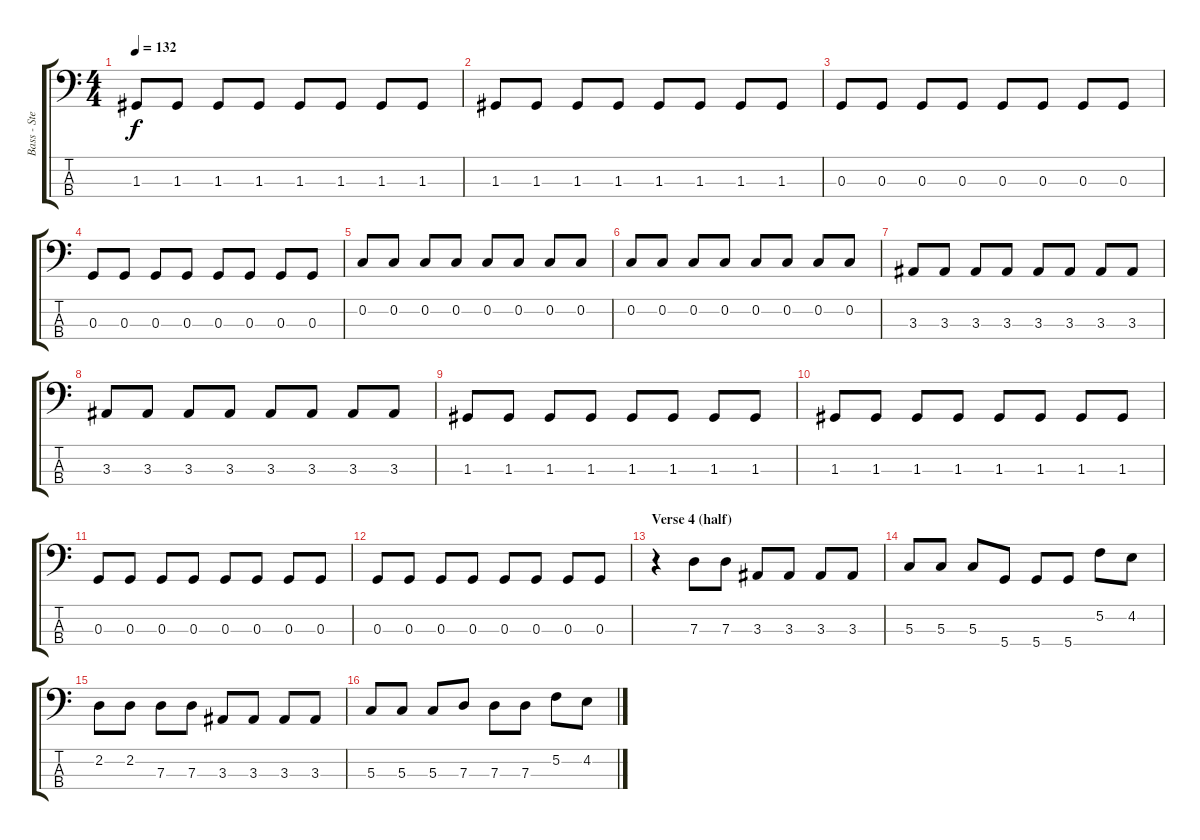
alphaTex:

\track ("Bass - Steve Dawson" "Bass - Ste") {instrument electricbassfinger}
\staff {score tabs}
\tuning (F2 C2 G1 D1) {hide}
\ts (4 4)
\tempo 132
\clef f4
\ks c
1.3.8{dy f} 1.3.8 1.3.8 1.3.8 1.3.8 1.3.8 1.3.8 1.3.8 |
1.3.8 1.3.8 1.3.8 1.3.8 1.3.8 1.3.8 1.3.8 1.3.8 |
0.3.8 0.3.8 0.3.8 0.3.8 0.3.8 0.3.8 0.3.8 0.3.8 |
0.3.8 0.3.8 0.3.8 0.3.8 0.3.8 0.3.8 0.3.8 0.3.8 |
0.2.8 0.2.8 0.2.8 0.2.8 0.2.8 0.2.8 0.2.8 0.2.8 |
0.2.8 0.2.8 0.2.8 0.2.8 0.2.8 0.2.8 0.2.8 0.2.8 |
3.3.8 3.3.8 3.3.8 3.3.8 3.3.8 3.3.8 3.3.8 3.3.8 |
3.3.8 3.3.8 3.3.8 3.3.8 3.3.8 3.3.8 3.3.8 3.3.8 |
1.3.8 1.3.8 1.3.8 1.3.8 1.3.8 1.3.8 1.3.8 1.3.8 |
1.3.8 1.3.8 1.3.8 1.3.8 1.3.8 1.3.8 1.3.8 1.3.8 |
0.3.8 0.3.8 0.3.8 0.3.8 0.3.8 0.3.8 0.3.8 0.3.8 |
0.3.8 0.3.8 0.3.8 0.3.8 0.3.8 0.3.8 0.3.8 0.3.8 |
\section ("" "Verse 4 (half)")
r.4 7.3.8 7.3.8 3.3.8 3.3.8 3.3.8 3.3.8 |
5.3.8 5.3.8 5.3.8 5.4.8 5.4.8 5.4.8 5.2.8 4.2.8 |
2.2.8 2.2.8 7.3.8 7.3.8 3.3.8 3.3.8 3.3.8 3.3.8 |
5.3.8 5.3.8 5.3.8 7.3.8 7.3.8 7.3.8 5.2.8 4.2.8
